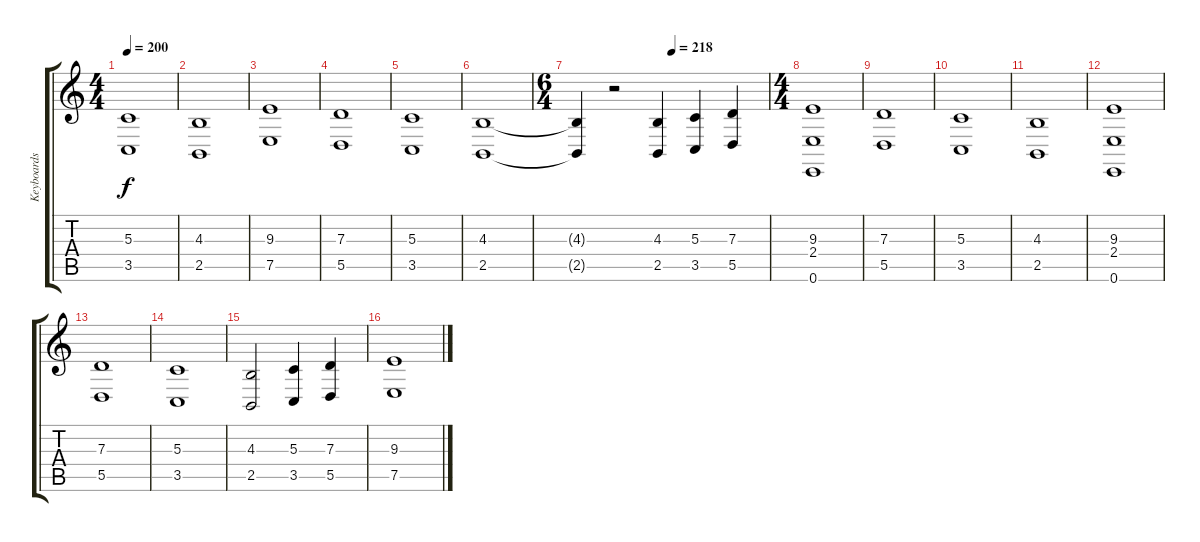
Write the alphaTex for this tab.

\track ("Keyboards 3" "Keyboards ") {instrument stringensemble1}
\staff {score tabs}
\tuning (E4 B3 G3 D3 A2 E2) {hide}
\ts (4 4)
\tempo 200
\clef g2
\ks c
(5.3 3.5).1{dy f} |
(4.3 2.5).1 |
(9.3 7.5).1 |
(7.3 5.5).1 |
(5.3 3.5).1 |
(4.3 2.5).1 |
\ts (6 4)
\tempo (218 0.5)
(4.3{t} 2.5{t}).4 r.2 (4.3 2.5).4 (5.3 3.5).4 (7.3 5.5).4 |
\ts (4 4)
\section ("" "")
(9.3 2.4 0.6).1 |
(7.3 5.5).1 |
(5.3 3.5).1 |
(4.3 2.5).1 |
(9.3 2.4 0.6).1 |
(7.3 5.5).1 |
(5.3 3.5).1 |
(4.3 2.5).2 (5.3 3.5).4 (7.3 5.5).4 |
(9.3 7.5).1
